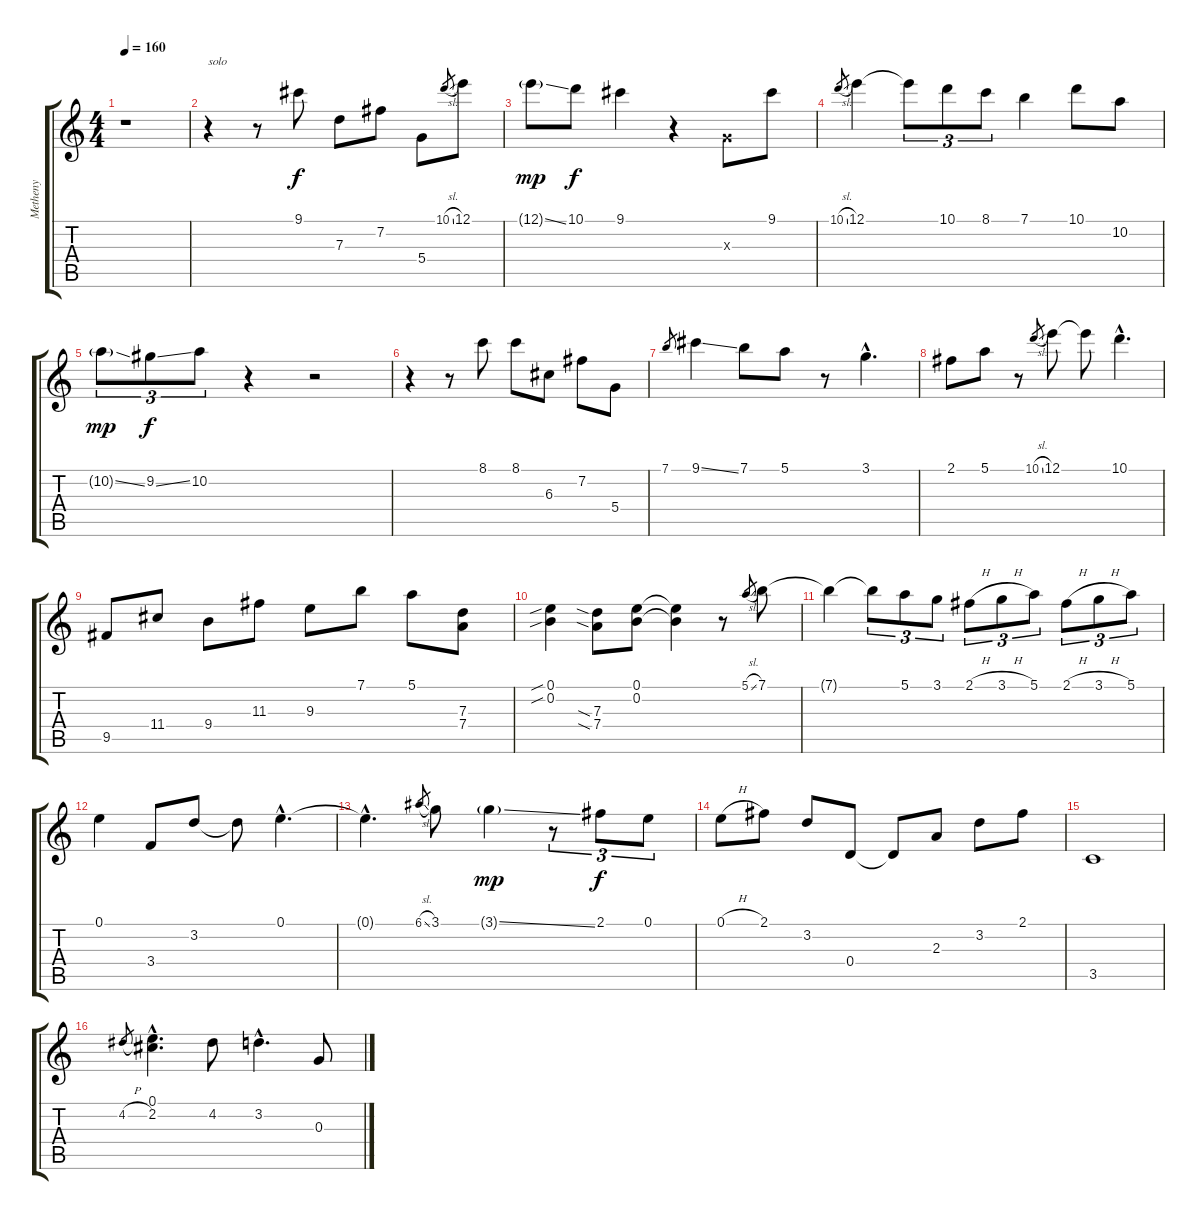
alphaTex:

\track ("Metheny" "Metheny") {instrument electricguitarjazz}
\staff {score tabs}
\tuning (E4 B3 G3 D3 A2 E2) {hide}
\ts (4 4)
\tempo 160
\clef g2
\ks c
r.1{dy f} |
r.4{txt "solo"} r.8 9.1.8 7.3.8 7.2.8 5.4.8 10.1{sl}.8{gr} 12.1.8 |
12.1{ss g}.8{dy mp} 10.1.8{dy f} 9.1.4 r.4 0.3{x}.8 9.1.8 |
10.1{sl}.8{gr} 12.1.4 12.1{t}.8{tu (3 2)} 10.1.8{tu (3 2)} 8.1.8{tu (3 2)} 7.1.4 10.1.8 10.2.8 |
10.2{ss g}.8{tu (3 2) dy mp} 9.2{ss}.8{tu (3 2) dy f} 10.2.8{tu (3 2)} r.4 r.2 |
r.4 r.8 8.1.8 8.1.8 6.3.8 7.2.8 5.4.8 |
7.1.8{gr} 9.1{ss}.4 7.1.8 5.1.8 r.8 3.1{hac}.4{d} |
2.1.8 5.1.8 r.8 10.1{sl}.8{gr} 12.1.8 12.1{t}.8 10.1{hac}.4{d} |
9.5.8 11.4.8 9.4.8 11.3.8 9.3.8 7.1.8 5.1.8 (7.3 7.4).8 |
(0.1{sib} 0.2{sib}).4 (7.3{sia} 7.4{sia}).8 (0.1 0.2).8 (0.1{t} 0.2{t}).4 r.8 5.1{sl}.8{gr} 7.1.8 |
7.1{t}.4 7.1{t}.8{tu (3 2)} 5.1.8{tu (3 2)} 3.1.8{tu (3 2)} 2.1{h}.8{tu (3 2)} 3.1{h}.8{tu (3 2)} 5.1.8{tu (3 2)} 2.1{h}.8{tu (3 2)} 3.1{h}.8{tu (3 2)} 5.1.8{tu (3 2)} |
0.1.4 3.4.8 3.2.8 3.2{t}.8 0.1{hac}.4{d} |
0.1{hac t}.4{d} 6.1{sl}.8{gr} 3.1.8 3.1{ss g}.4{dy mp} r.8{tu (3 2)} 2.1.8{tu (3 2) dy f} 0.1.8{tu (3 2)} |
0.1{h}.8 2.1.8 3.2.8 0.4.8 0.4{t}.8 2.3.8 3.2.8 2.1.8 |
3.5.1 |
4.2{h}.8{gr} (0.1{hac} 2.2{hac}).4{d} 4.2.8 3.2{hac}.4{d} 0.3.8
